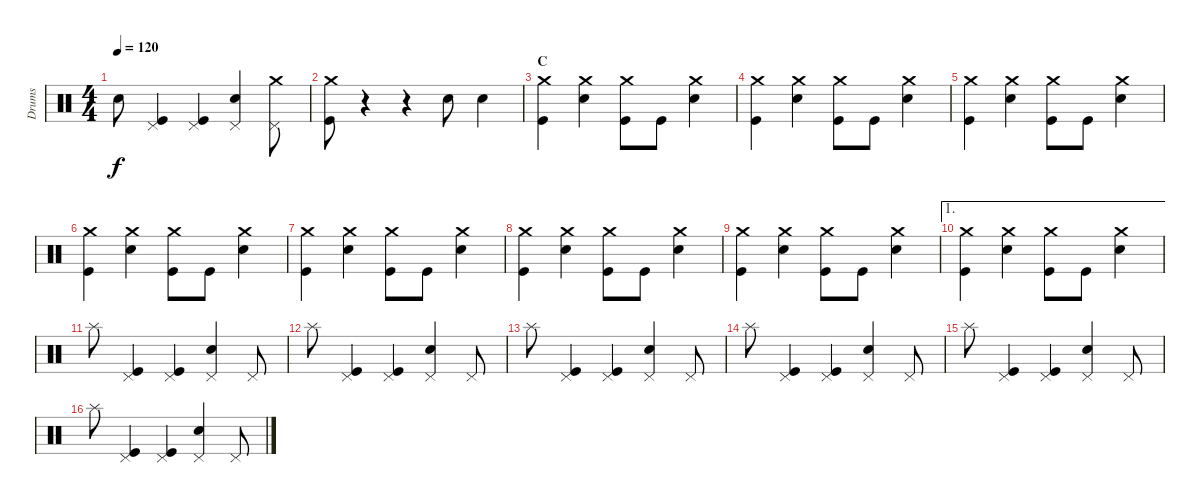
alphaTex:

\track ("Drums" "Drums") {instrument percussion}
\staff {score}
\articulation defaults
\ts (4 4)
\tempo 120
\clef neutral
\ks c "Electric Snare (hit)".8{dy f}
("Kick (hit)" "Pedal Hi-Hat (hit)").4 ("Kick (hit)" "Pedal Hi-Hat (hit)").4 ("Electric Snare (hit)" "Pedal Hi-Hat (hit)").4 ("Crash medium (hit)" "Pedal Hi-Hat (hit)").8 |
("Kick (hit)" "Crash medium (hit)").8 r.4 r.4 "Electric Snare (hit)".8 "Electric Snare (hit)".4 |
\section ("" "C")
("Kick (hit)" "Crash medium (hit)").4 ("Electric Snare (hit)" "Crash medium (hit)").4 ("Kick (hit)" "Crash medium (hit)").8 "Kick (hit)".8 ("Electric Snare (hit)" "Crash medium (hit)").4 |
("Kick (hit)" "Crash medium (hit)").4 ("Electric Snare (hit)" "Crash medium (hit)").4 ("Kick (hit)" "Crash medium (hit)").8 "Kick (hit)".8 ("Electric Snare (hit)" "Crash medium (hit)").4 |
("Kick (hit)" "Crash medium (hit)").4 ("Electric Snare (hit)" "Crash medium (hit)").4 ("Kick (hit)" "Crash medium (hit)").8 "Kick (hit)".8 ("Electric Snare (hit)" "Crash medium (hit)").4 |
("Kick (hit)" "Crash medium (hit)").4 ("Electric Snare (hit)" "Crash medium (hit)").4 ("Kick (hit)" "Crash medium (hit)").8 "Kick (hit)".8 ("Electric Snare (hit)" "Crash medium (hit)").4 |
("Kick (hit)" "Crash medium (hit)").4 ("Electric Snare (hit)" "Crash medium (hit)").4 ("Kick (hit)" "Crash medium (hit)").8 "Kick (hit)".8 ("Electric Snare (hit)" "Crash medium (hit)").4 |
("Kick (hit)" "Crash medium (hit)").4 ("Electric Snare (hit)" "Crash medium (hit)").4 ("Kick (hit)" "Crash medium (hit)").8 "Kick (hit)".8 ("Electric Snare (hit)" "Crash medium (hit)").4 |
("Kick (hit)" "Crash medium (hit)").4 ("Electric Snare (hit)" "Crash medium (hit)").4 ("Kick (hit)" "Crash medium (hit)").8 "Kick (hit)".8 ("Electric Snare (hit)" "Crash medium (hit)").4 |
\ae 1
("Kick (hit)" "Crash medium (hit)").4 ("Electric Snare (hit)" "Crash medium (hit)").4 ("Kick (hit)" "Crash medium (hit)").8 "Kick (hit)".8 ("Electric Snare (hit)" "Crash medium (hit)").4 |
"Splash (hit)".8 ("Kick (hit)" "Pedal Hi-Hat (hit)").4 ("Kick (hit)" "Pedal Hi-Hat (hit)").4 ("Electric Snare (hit)" "Pedal Hi-Hat (hit)").4 "Pedal Hi-Hat (hit)".8 |
"Splash (hit)".8 ("Kick (hit)" "Pedal Hi-Hat (hit)").4 ("Kick (hit)" "Pedal Hi-Hat (hit)").4 ("Electric Snare (hit)" "Pedal Hi-Hat (hit)").4 "Pedal Hi-Hat (hit)".8 |
"Splash (hit)".8 ("Kick (hit)" "Pedal Hi-Hat (hit)").4 ("Kick (hit)" "Pedal Hi-Hat (hit)").4 ("Electric Snare (hit)" "Pedal Hi-Hat (hit)").4 "Pedal Hi-Hat (hit)".8 |
"Splash (hit)".8 ("Kick (hit)" "Pedal Hi-Hat (hit)").4 ("Kick (hit)" "Pedal Hi-Hat (hit)").4 ("Electric Snare (hit)" "Pedal Hi-Hat (hit)").4 "Pedal Hi-Hat (hit)".8 |
"Splash (hit)".8 ("Kick (hit)" "Pedal Hi-Hat (hit)").4 ("Kick (hit)" "Pedal Hi-Hat (hit)").4 ("Electric Snare (hit)" "Pedal Hi-Hat (hit)").4 "Pedal Hi-Hat (hit)".8 |
"Splash (hit)".8 ("Kick (hit)" "Pedal Hi-Hat (hit)").4 ("Kick (hit)" "Pedal Hi-Hat (hit)").4 ("Electric Snare (hit)" "Pedal Hi-Hat (hit)").4 "Pedal Hi-Hat (hit)".8
